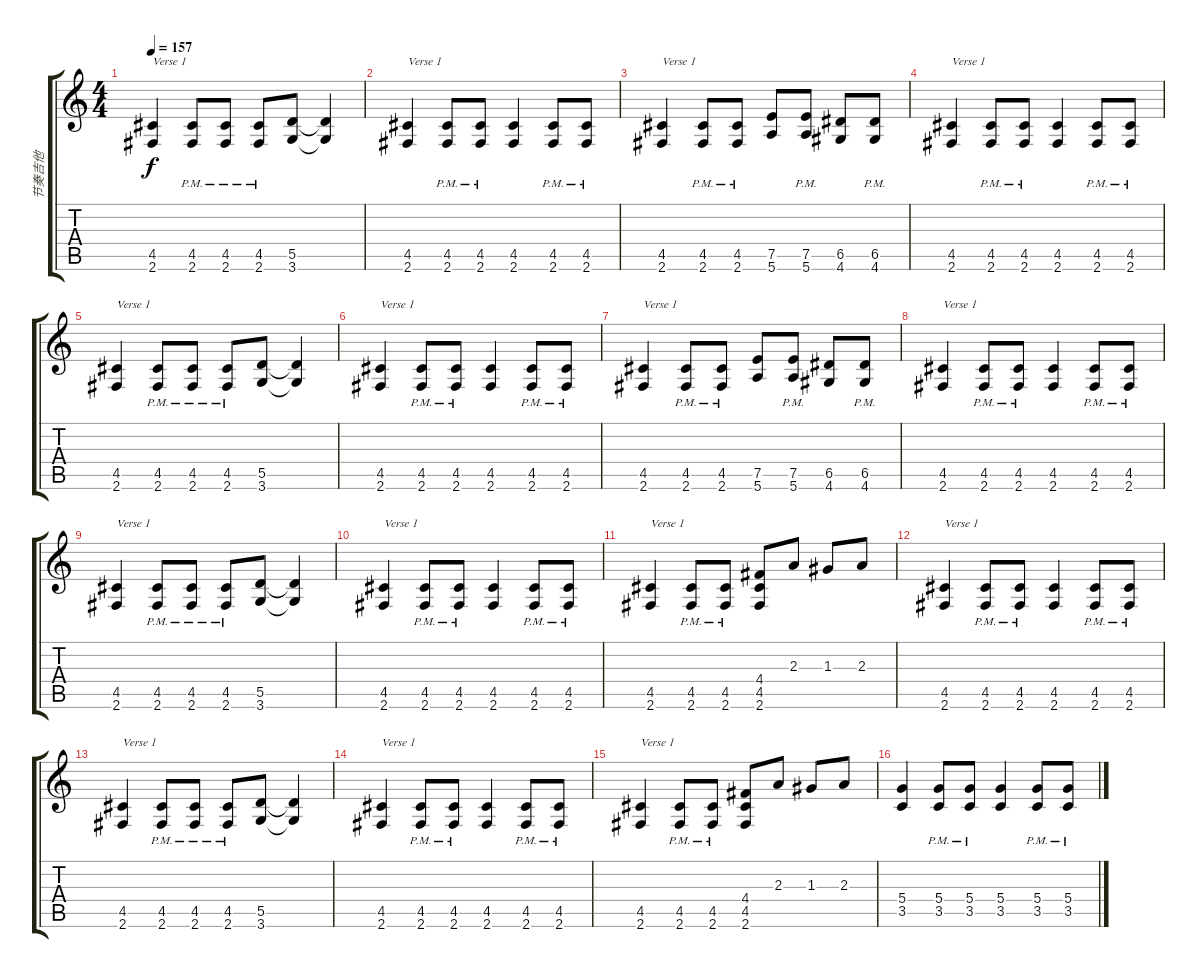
\track ("节奏吉他" "节奏吉他") {instrument distortionguitar}
\staff {score tabs}
\tuning (E4 B3 G3 D3 A2 E2) {hide}
\ts (4 4)
\tempo 157
\clef g2
\ks c
(4.5 2.6).4{txt "Verse 1" dy f} (4.5{pm} 2.6{pm}).8 (4.5{pm} 2.6{pm}).8 (4.5{pm} 2.6{pm}).8 (5.5 3.6).8 (5.5{t} 3.6{t}).4 |
(4.5 2.6).4{txt "Verse 1"} (4.5{pm} 2.6{pm}).8 (4.5{pm} 2.6{pm}).8 (4.5 2.6).4 (4.5{pm} 2.6{pm}).8 (4.5{pm} 2.6{pm}).8 |
(4.5 2.6).4{txt "Verse 1"} (4.5{pm} 2.6{pm}).8 (4.5{pm} 2.6{pm}).8 (7.5 5.6).8 (7.5{pm} 5.6{pm}).8 (6.5 4.6).8 (6.5{pm} 4.6{pm}).8 |
(4.5 2.6).4{txt "Verse 1"} (4.5{pm} 2.6{pm}).8 (4.5{pm} 2.6{pm}).8 (4.5 2.6).4 (4.5{pm} 2.6{pm}).8 (4.5{pm} 2.6{pm}).8 |
(4.5 2.6).4{txt "Verse 1"} (4.5{pm} 2.6{pm}).8 (4.5{pm} 2.6{pm}).8 (4.5{pm} 2.6{pm}).8 (5.5 3.6).8 (5.5{t} 3.6{t}).4 |
(4.5 2.6).4{txt "Verse 1"} (4.5{pm} 2.6{pm}).8 (4.5{pm} 2.6{pm}).8 (4.5 2.6).4 (4.5{pm} 2.6{pm}).8 (4.5{pm} 2.6{pm}).8 |
(4.5 2.6).4{txt "Verse 1"} (4.5{pm} 2.6{pm}).8 (4.5{pm} 2.6{pm}).8 (7.5 5.6).8 (7.5{pm} 5.6{pm}).8 (6.5 4.6).8 (6.5{pm} 4.6{pm}).8 |
(4.5 2.6).4{txt "Verse 1"} (4.5{pm} 2.6{pm}).8 (4.5{pm} 2.6{pm}).8 (4.5 2.6).4 (4.5{pm} 2.6{pm}).8 (4.5{pm} 2.6{pm}).8 |
(4.5 2.6).4{txt "Verse 1"} (4.5{pm} 2.6{pm}).8 (4.5{pm} 2.6{pm}).8 (4.5{pm} 2.6{pm}).8 (5.5 3.6).8 (5.5{t} 3.6{t}).4 |
(4.5 2.6).4{txt "Verse 1"} (4.5{pm} 2.6{pm}).8 (4.5{pm} 2.6{pm}).8 (4.5 2.6).4 (4.5{pm} 2.6{pm}).8 (4.5{pm} 2.6{pm}).8 |
(4.5 2.6).4{txt "Verse 1"} (4.5{pm} 2.6{pm}).8 (4.5{pm} 2.6{pm}).8 (4.4 4.5 2.6).8 2.3.8 1.3.8 2.3.8 |
(4.5 2.6).4{txt "Verse 1"} (4.5{pm} 2.6{pm}).8 (4.5{pm} 2.6{pm}).8 (4.5 2.6).4 (4.5{pm} 2.6{pm}).8 (4.5{pm} 2.6{pm}).8 |
(4.5 2.6).4{txt "Verse 1"} (4.5{pm} 2.6{pm}).8 (4.5{pm} 2.6{pm}).8 (4.5{pm} 2.6{pm}).8 (5.5 3.6).8 (5.5{t} 3.6{t}).4 |
(4.5 2.6).4{txt "Verse 1"} (4.5{pm} 2.6{pm}).8 (4.5{pm} 2.6{pm}).8 (4.5 2.6).4 (4.5{pm} 2.6{pm}).8 (4.5{pm} 2.6{pm}).8 |
(4.5 2.6).4{txt "Verse 1"} (4.5{pm} 2.6{pm}).8 (4.5{pm} 2.6{pm}).8 (4.4 4.5 2.6).8 2.3.8 1.3.8 2.3.8 |
(5.4 3.5).4 (5.4{pm} 3.5{pm}).8 (5.4{pm} 3.5{pm}).8 (5.4 3.5).4 (5.4{pm} 3.5{pm}).8 (5.4{pm} 3.5{pm}).8
